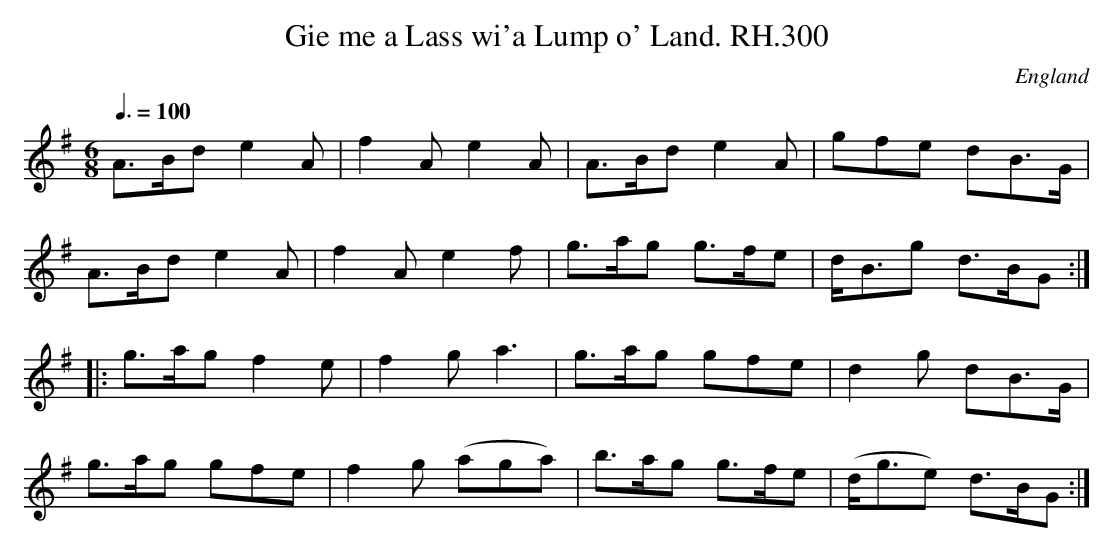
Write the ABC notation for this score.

X:1
T:Gie me a Lass wi'a Lump o' Land. RH.300
O:England
M:6/8
L:1/8
Q:3/8=100
K:G
A>Bd e2A|f2A e2A|A>Bd e2A|gfe dB>G|
A>Bd e2A|f2A e2f|g>ag g>fe|d<Bg d>BG:|
|:g>ag f2e|f2ga3|g>ag gfe|d2g dB>G|
g>ag gfe|f2g (aga)|b>ag g>fe|(d<ge) d>BG:|
